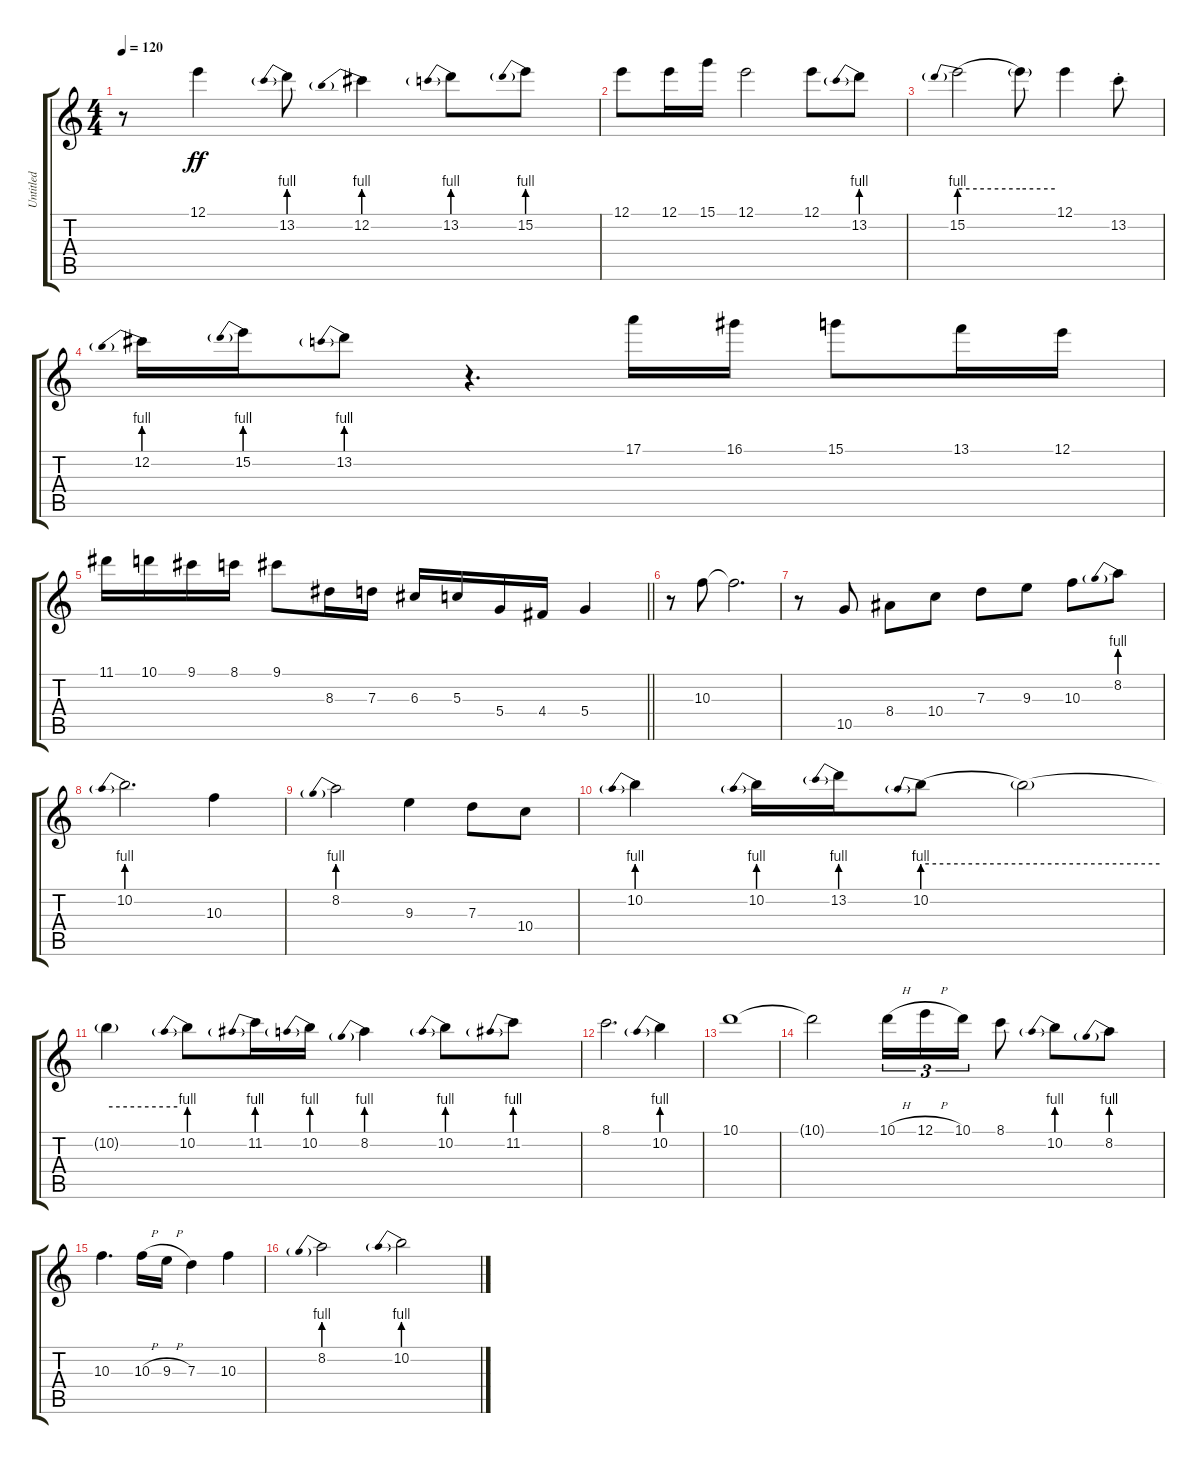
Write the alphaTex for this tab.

\track ("Untitled" "Untitled") {instrument acousticguitarsteel}
\staff {score tabs}
\tuning (E4 B3 G3 D3 A2 E2) {hide}
\ts (4 4)
\tempo 120
\clef g2
\ks c
r.8{dy mp} 12.1.4{dy ff} 13.2{be (prebend 0 4 60 4)}.8 12.2{be (prebend 0 4 60 4)}.4 13.2{be (prebend 0 4 60 4)}.8 15.2{be (prebend 0 4 60 4)}.8 |
12.1.8 12.1.16 15.1.16 12.1.2 12.1.8 13.2{be (prebend 0 4 60 4)}.8 |
15.2{be (prebend 0 4 60 4)}.2 15.2{be (hold 0 4 60 4) t}.8 12.1.4 13.2{st}.8 |
12.2{be (prebend 0 4 60 4)}.16 15.2{be (prebend 0 4 60 4)}.16 13.2{be (prebend 0 4 60 4)}.8 r.4{d} 17.1.16 16.1.16 15.1.8 13.1.16 12.1.16 |
\barLineRight lightlight
11.1.16 10.1.16 9.1.16 8.1.16 9.1.8 8.3.16 7.3.16 6.3.16 5.3.16 5.4.16 4.4.16 5.4.4 |
r.8 10.3.8 10.3{t}.2{d} |
r.8 10.5.8 8.4.8 10.4.8 7.3.8 9.3.8 10.3.8 8.2{be (prebend 0 4 60 4)}.8 |
10.2{be (prebend 0 4 60 4)}.2{d} 10.3.4 |
8.2{be (prebend 0 4 60 4)}.2 9.3.4 7.3.8 10.4.8 |
10.2{be (prebend 0 4 60 4)}.4 10.2{be (prebend 0 4 60 4)}.16 13.2{be (prebend 0 4 60 4)}.16 10.2{be (prebend 0 4 60 4)}.8 10.2{be (hold 0 4 60 4) t}.2 |
10.2{be (hold 0 4 60 4) t}.4 10.2{be (prebend 0 4 60 4)}.8 11.2{be (prebend 0 4 60 4)}.16 10.2{be (prebend 0 4 60 4)}.16 8.2{be (prebend 0 4 60 4)}.4 10.2{be (prebend 0 4 60 4)}.8 11.2{be (prebend 0 4 60 4)}.8 |
8.1.2{d} 10.2{be (prebend 0 4 60 4)}.4 |
10.1.1 |
10.1{t}.2 10.1{h}.16{tu (3 2)} 12.1{h}.16{tu (3 2)} 10.1.16{tu (3 2)} 8.1.8 10.2{be (prebend 0 4 60 4)}.8 8.2{be (prebend 0 4 60 4)}.8 |
10.3.4{d} 10.3{h}.16 9.3{h}.16 7.3.4 10.3.4 |
8.2{be (prebend 0 4 60 4)}.2 10.2{be (prebend 0 4 60 4)}.2
